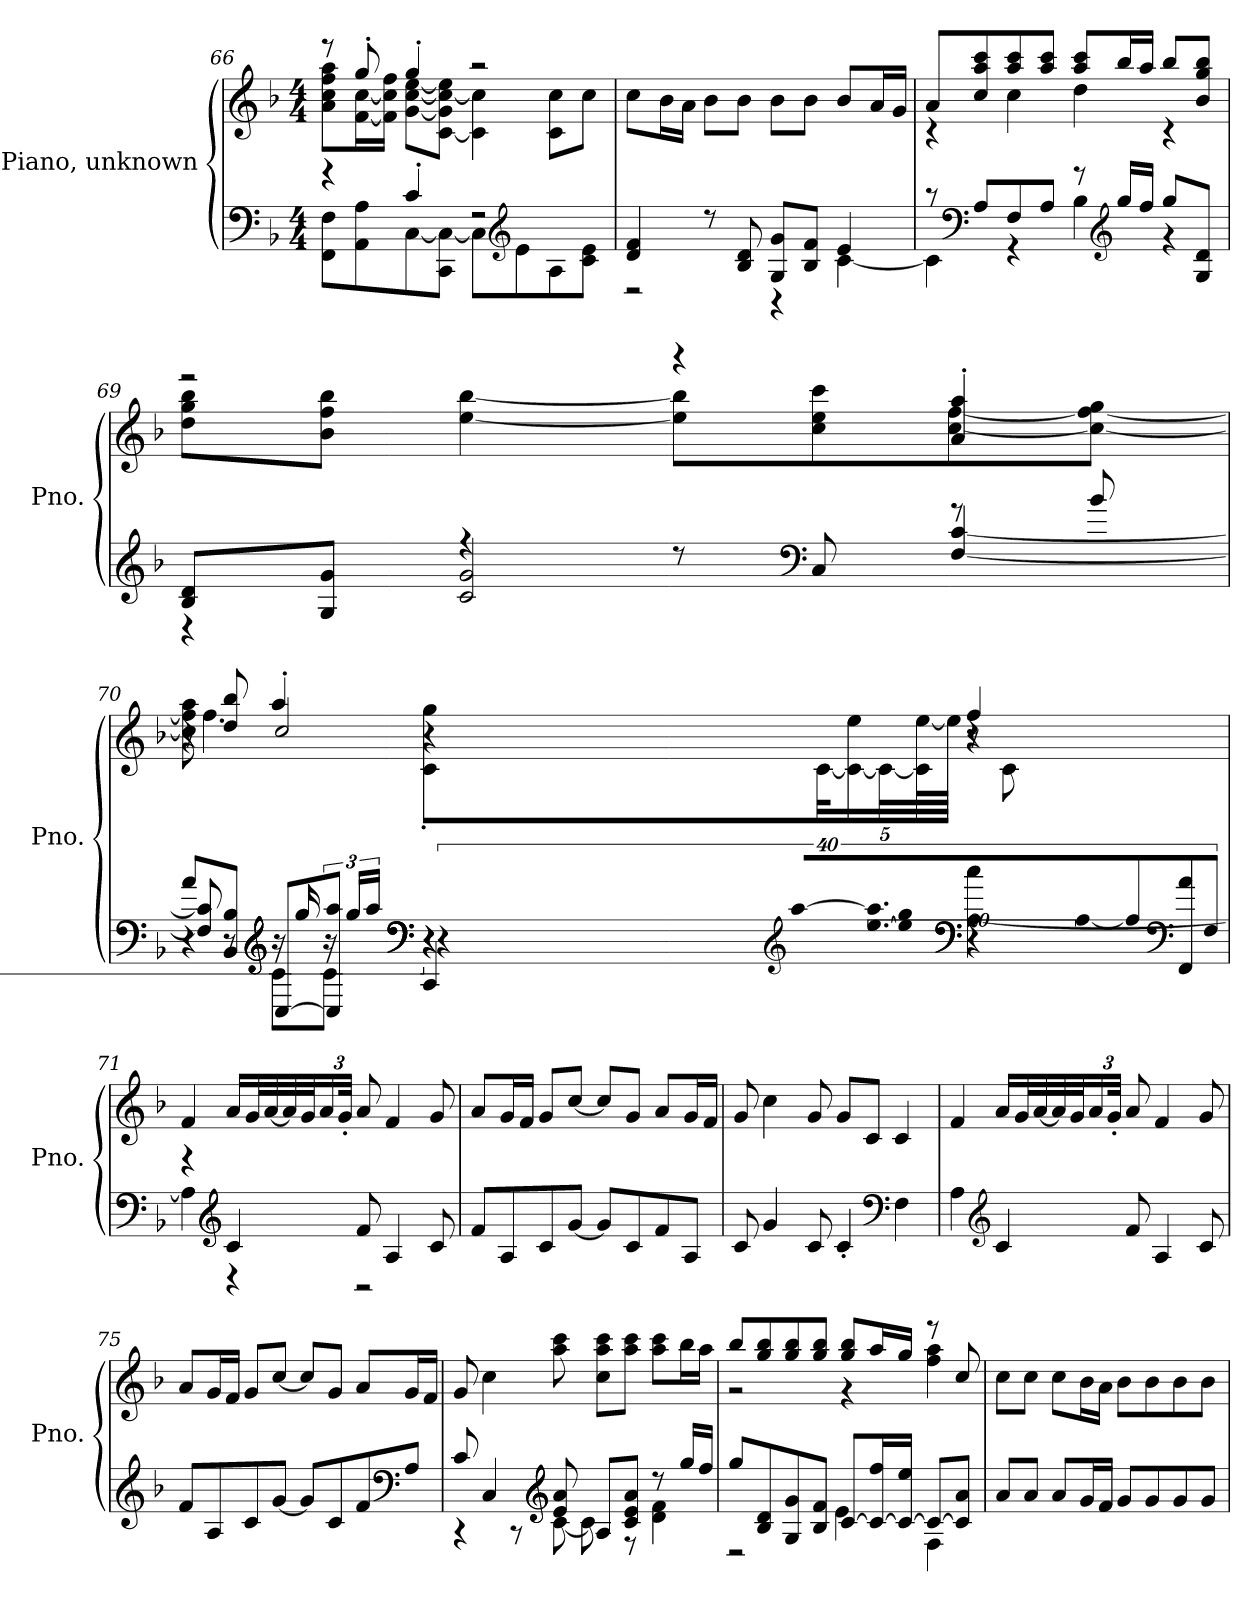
**kern	**kern
*part1	*part1
*staff2	*staff1
*I"Piano, unknown	*
*I'Pno.	*
*clefF4	*clefG2
*k[b-]	*k[b-]
*M4/4	*M4/4
=66	=66
*^	*^
4r	8FF\ 8F\L	8r	8a\ 8cc\ 8ff\ 8aa\L
.	8AA\ 8A\	8gg'/	[16f\ [16cc\L
.	.	.	16f\] 16cc\] 16ff\JJ
4c'/	[8C\	4gg'/	[8g\ [8cc\ [8ee\L
.	8CC\ 8C\_J	.	[8c\ 8g\] 8cc\_ 8ee\]J
2r	8C\L]	2r	4c\] 4cc\]
*clefG2	*	*	*
.	8e\	.	.
.	8A\	.	8c\ 8cc\L
.	8c\ 8e\J	.	8cc\J
*	*	*v	*v
=67	=67	=67
4d/ 4f/	2r	8cc\L
.	.	16b-\L
.	.	16a\JJ
8r	.	8b-\L
8B-/ 8d/	.	8b-\J
8G/ 8g/L	4r	8b-\L
8B-/ 8f/J	.	8b-\J
4e/	[4c\	8b-/L
.	.	16a/L
.	.	16g/JJ
!!LO:LB:g=z
=68	=68	=68
*	*	*^
8r	4c\]	8a/L	4r
*clefF4	*	*	*
8A/L	.	8cc/ 8aa/ 8ccc/	.
8F/	4r	8aa/ 8ccc/	4cc\
8A/J	.	8aa/ 8ccc/J	.
8r	4B-\	8aa/ 8ccc/L	4dd\
*clefG2	*	*	*
16gg/LL	.	16bb-/L	.
16ff/JJ	.	16aa/JJ	.
8gg/L	4r	8bb-/L	4r
8G/ 8d/J	.	8b-/ 8gg/ 8bb-/J	.
=69	=69	=69	=69
8B-/ 8d/L	4r	2r	8dd\ 8gg\ 8bb-\L
8G/ 8g/J	.	.	8b-\ 8ff\ 8bb-\J
4r	2c/ 2g/	.	[4ee\ [4bb-\
8r	.	4r	8ee\] 8bb-\]L
*clefF4	*	*	*
8C/	.	.	8cc\ 8ee\ 8ccc\
8r	[4F/ [4c/	4a/' 4aa/'	[8cc\ [8ff\
8b-/	.	.	8cc\_ 8ff\_ 8gg\J
!!LO:PB:g=z
=70	=70	=70	=70
*	*^	*	*^
8a/L	4r	8F/] 8c/]	8r	8cc\] 8ff\] 8aa\	4r
8BB-/ 8B-/J	.	8r	8dd/ 8bb-/	4.ff\	.
*clefG2	*	*	*	*	*
16r	8c\L	[8C/L	4aa'/	.	2cc/
16gg/	.	.	.	.	.
24r	8c\J	8C/] 8aa/J	.	.	.
24gg/LL	.	.	.	.	.
24aa/JJ	.	.	.	.	.
*clefF4	*	*	*	*	*
!LO:N:vis=64	!	!	!	!	!
960%17r	4r	4CC/	4r	8c\' 8gg\'L	.
!LO:N:vis=32	!	!	!	!	!
640%23r	.	.	.	.	.
*clefG2	*	*	*	*	*
!LO:N:vis=256	!	!	!	!	!
[1920%17aa/KLLLL	.	.	.	.	.
!LO:N:vis=64.	!	!	!	!	!
[640%17ee/ 640%17aa/]	.	.	.	.	.
!LO:N:vis=64	!	!	!	!	!
960%17ee/] 960%17gg/	.	.	.	.	.
1920ryy	.	.	.	.	.
!LO:N:vis=64	!	!	!	!	!
[960%17ff/JJJ	.	.	.	.	.
*	*	*	*	*Xbrackettup	*
8ff/]	.	.	.	[40c\KL	.
.	.	.	.	20c\_ 20ee\	.
.	.	.	.	40c\L_	.
.	.	.	.	80c\] [80ee\L	.
.	.	.	.	80ee\JJJJ]	.
*clefF4	*	*	*	*	*
8FF/ 8a/	[4A\ 4cc\	4r	4ff/	8r	4r
8F/J	.	.	.	8c\	.
*	*v	*v	*	*	*
*	*	*v	*v	*v
!!LO:LB:g=z
=71	=71	=71
4r	4A\]	4f/
*clefG2	*	*
4c/	4r	16a/LL
.	.	32g/L
.	.	[32a/
.	.	32a/]
.	.	32g/J
.	.	24a/
.	.	48g'/JJk
8f/	2r	8a/
4A/	.	4f/
8c/	.	8g/
*v	*v	*
=72	=72
8f/L	8a/L
8A/	16g/L
.	16f/JJ
8c/	8g/L
[8g/J	[8cc/J
8g/L]	8cc/L]
8c/	8g/J
8f/	8a/L
8A/J	16g/L
.	16f/JJ
=73	=73
8c/	8g/
4g/	4cc\
8c/	8g/
4c'/	8g/L
.	8c/J
*clefF4	*
4F\	4c/
!!LO:LB:g=z
=74	=74
4A\	4f/
*clefG2	*
4c/	16a/LL
.	32g/L
.	[32a/
.	32a/]
.	32g/J
.	24a/
.	48g'/JJk
8f/	8a/
4A/	4f/
8c/	8g/
=75	=75
8f/L	8a/L
8A/	16g/L
.	16f/JJ
8c/	8g/L
[8g/J	[8cc/J
8g/L]	8cc/L]
8c/	8g/J
8f/	8a/L
*clefF4	*
8A/J	16g/L
.	16f/JJ
=76	=76
*^	*
8c/	4r	8g/
4C/	.	4cc\
.	8r	.
*clefG2	*	*
8e/ 8a/	[8c\	8aa\ 8ccc\
8A/L	8c\]	8cc\ 8aa\ 8ccc\L
8c/ 8e/ 8a/J	8r	8aa\ 8ccc\J
8r	4d\ 4f\	8aa\ 8ccc\L
16gg/LL	.	16bb-\L
16ff/JJ	.	16aa\JJ
!!LO:LB:g=z
=77	=77	=77
*	*	*^
8gg/L	2r	8bb-/L	2r
8B-/ 8d/	.	8gg/ 8bb-/	.
8G/ 8g/	.	8gg/ 8bb-/	.
8B-/ 8f/J	.	8gg/ 8bb-/J	.
[8c/L	4e\	8gg/ 8bb-/L	4r
16c/_ 16ff/L	.	16aa/L	.
16c/_ 16ee/JJ	.	16gg/JJ	.
8c/L_	4F\	8r	4ff\ 4aa\
8c/] 8a/J	.	8cc/	.
*v	*v	*	*
*	*v	*v
=78	=78
8a/L	8cc\L
8a/J	8cc\J
8a/L	8cc\L
16g/L	16b-\L
16f/JJ	16a\JJ
8g/L	8b-\L
8g/	8b-\
8g/	8b-\
8g/J	8b-\J
=	=
*-	*-
